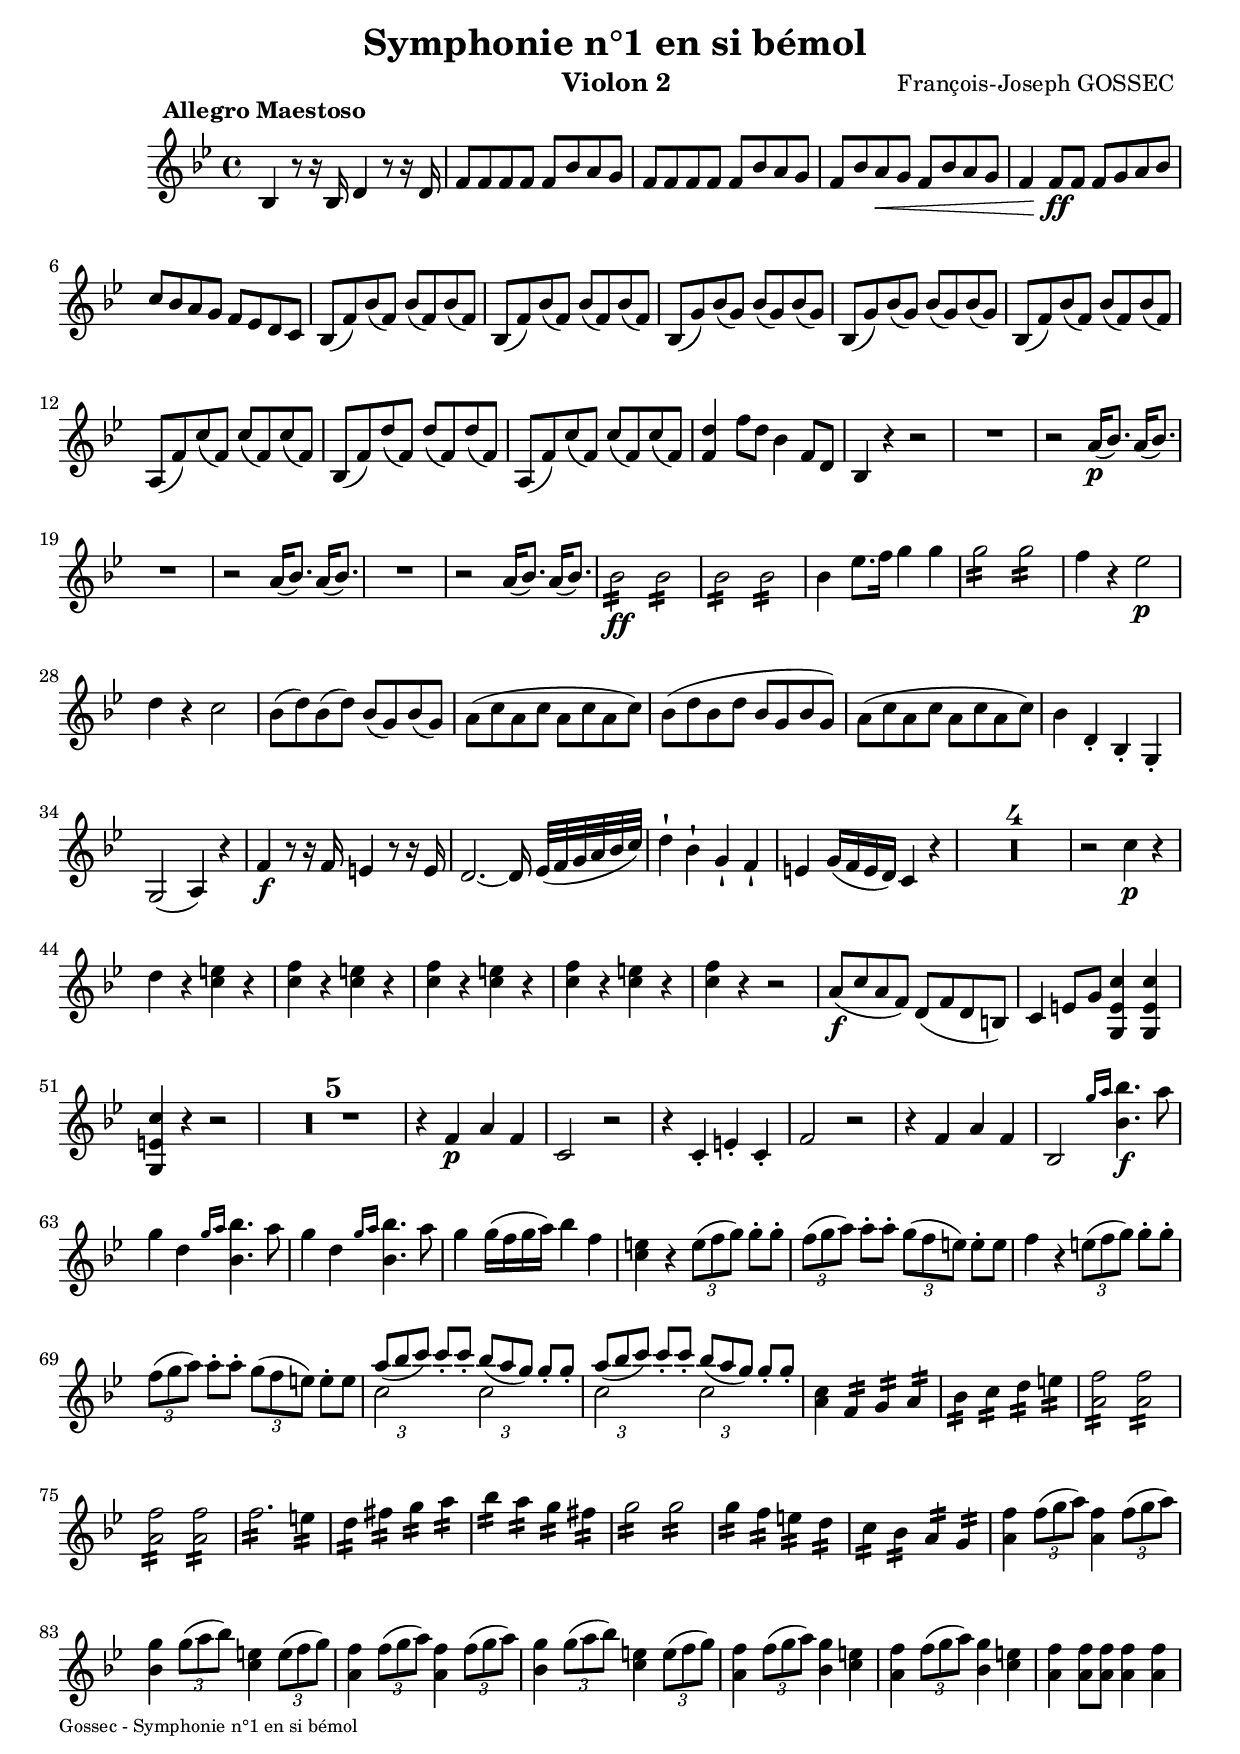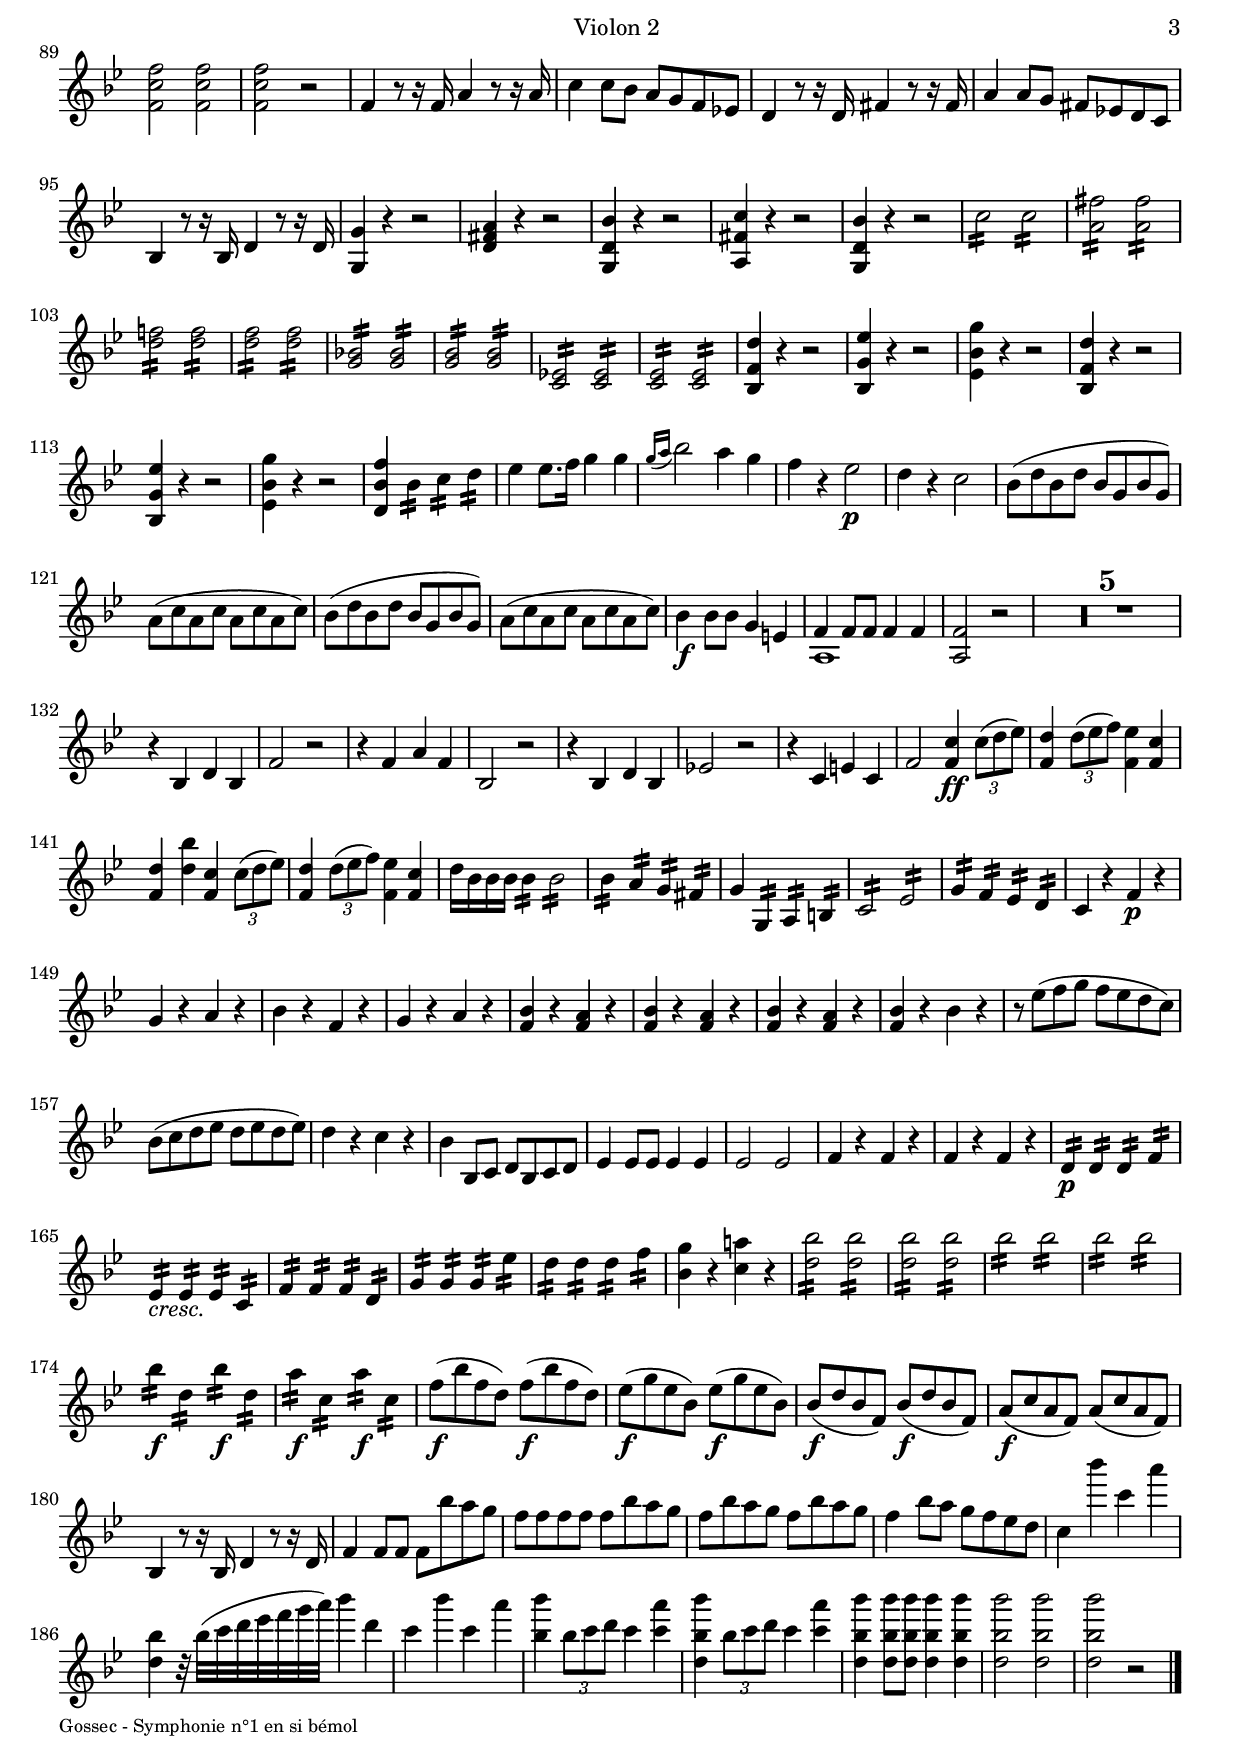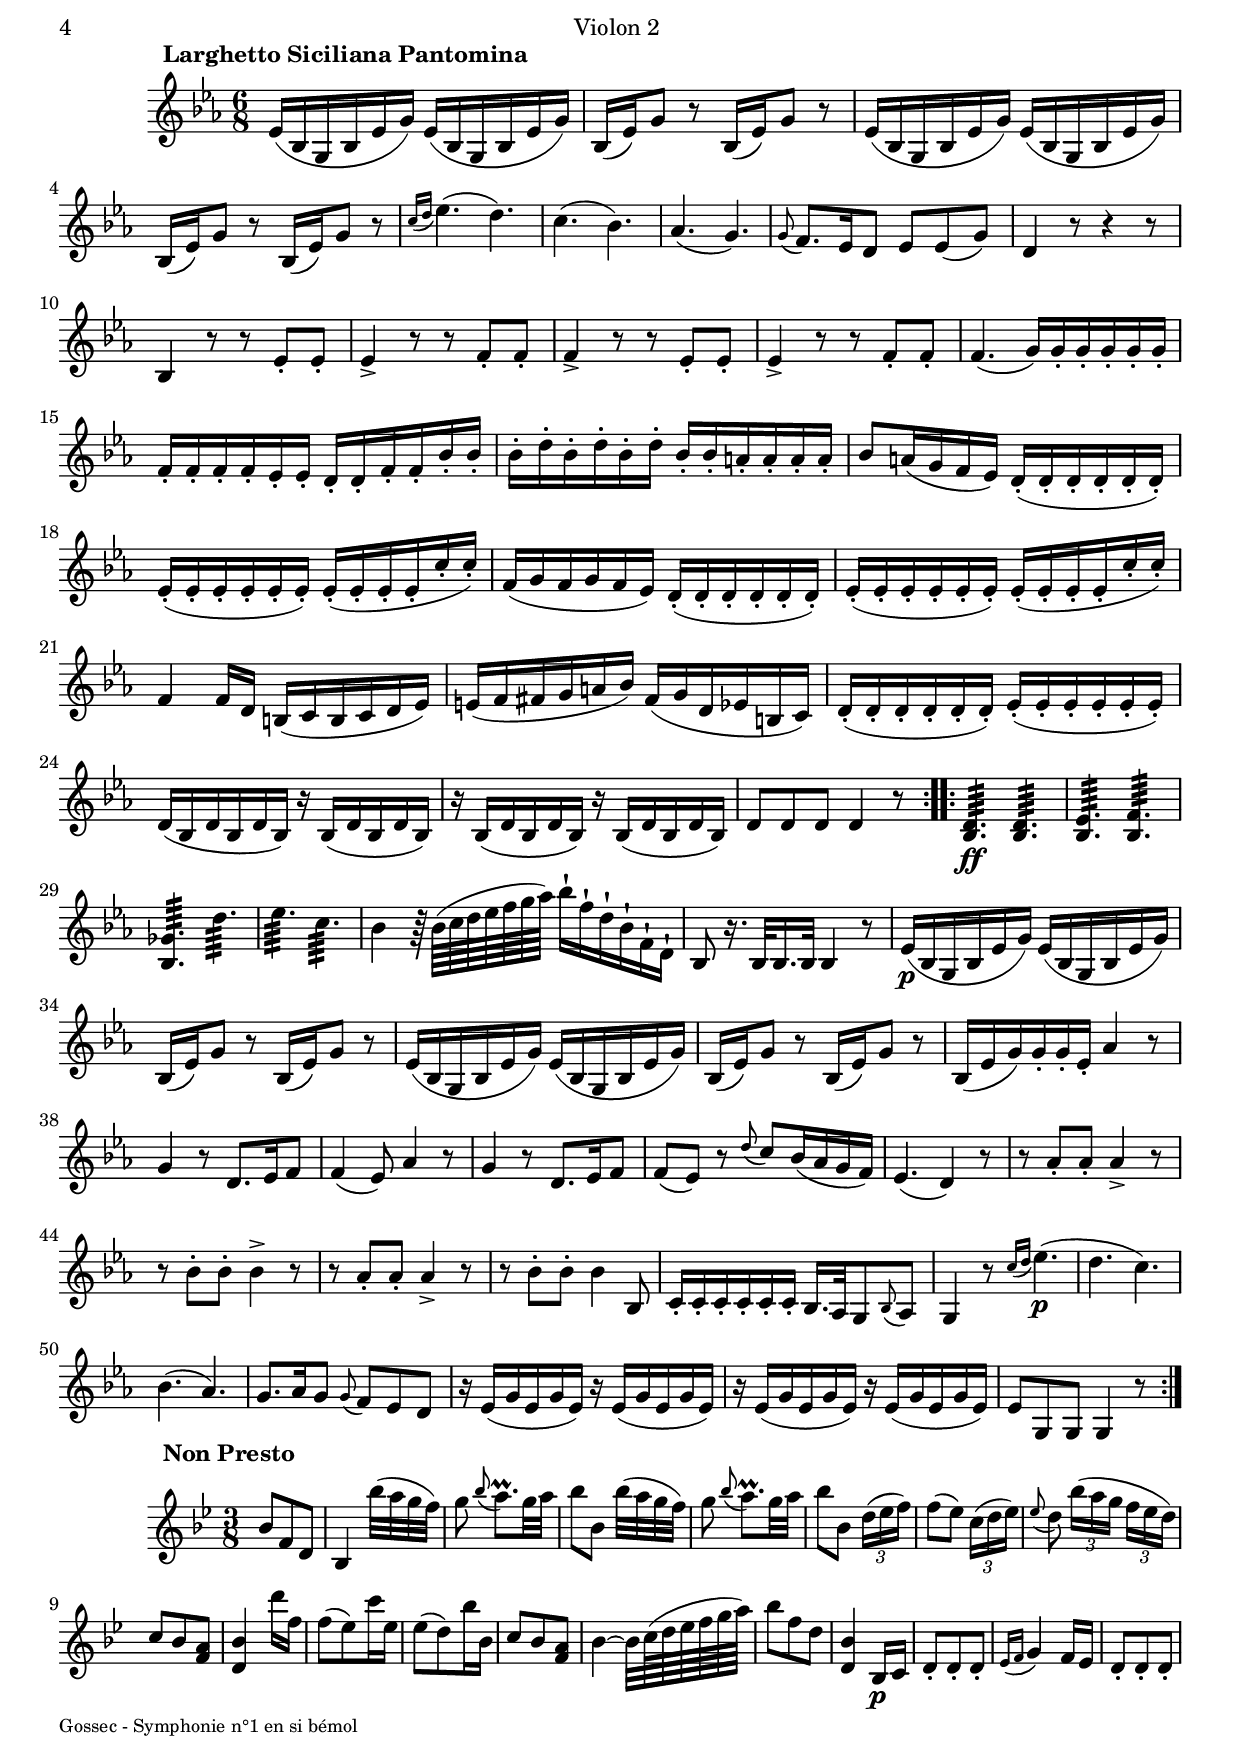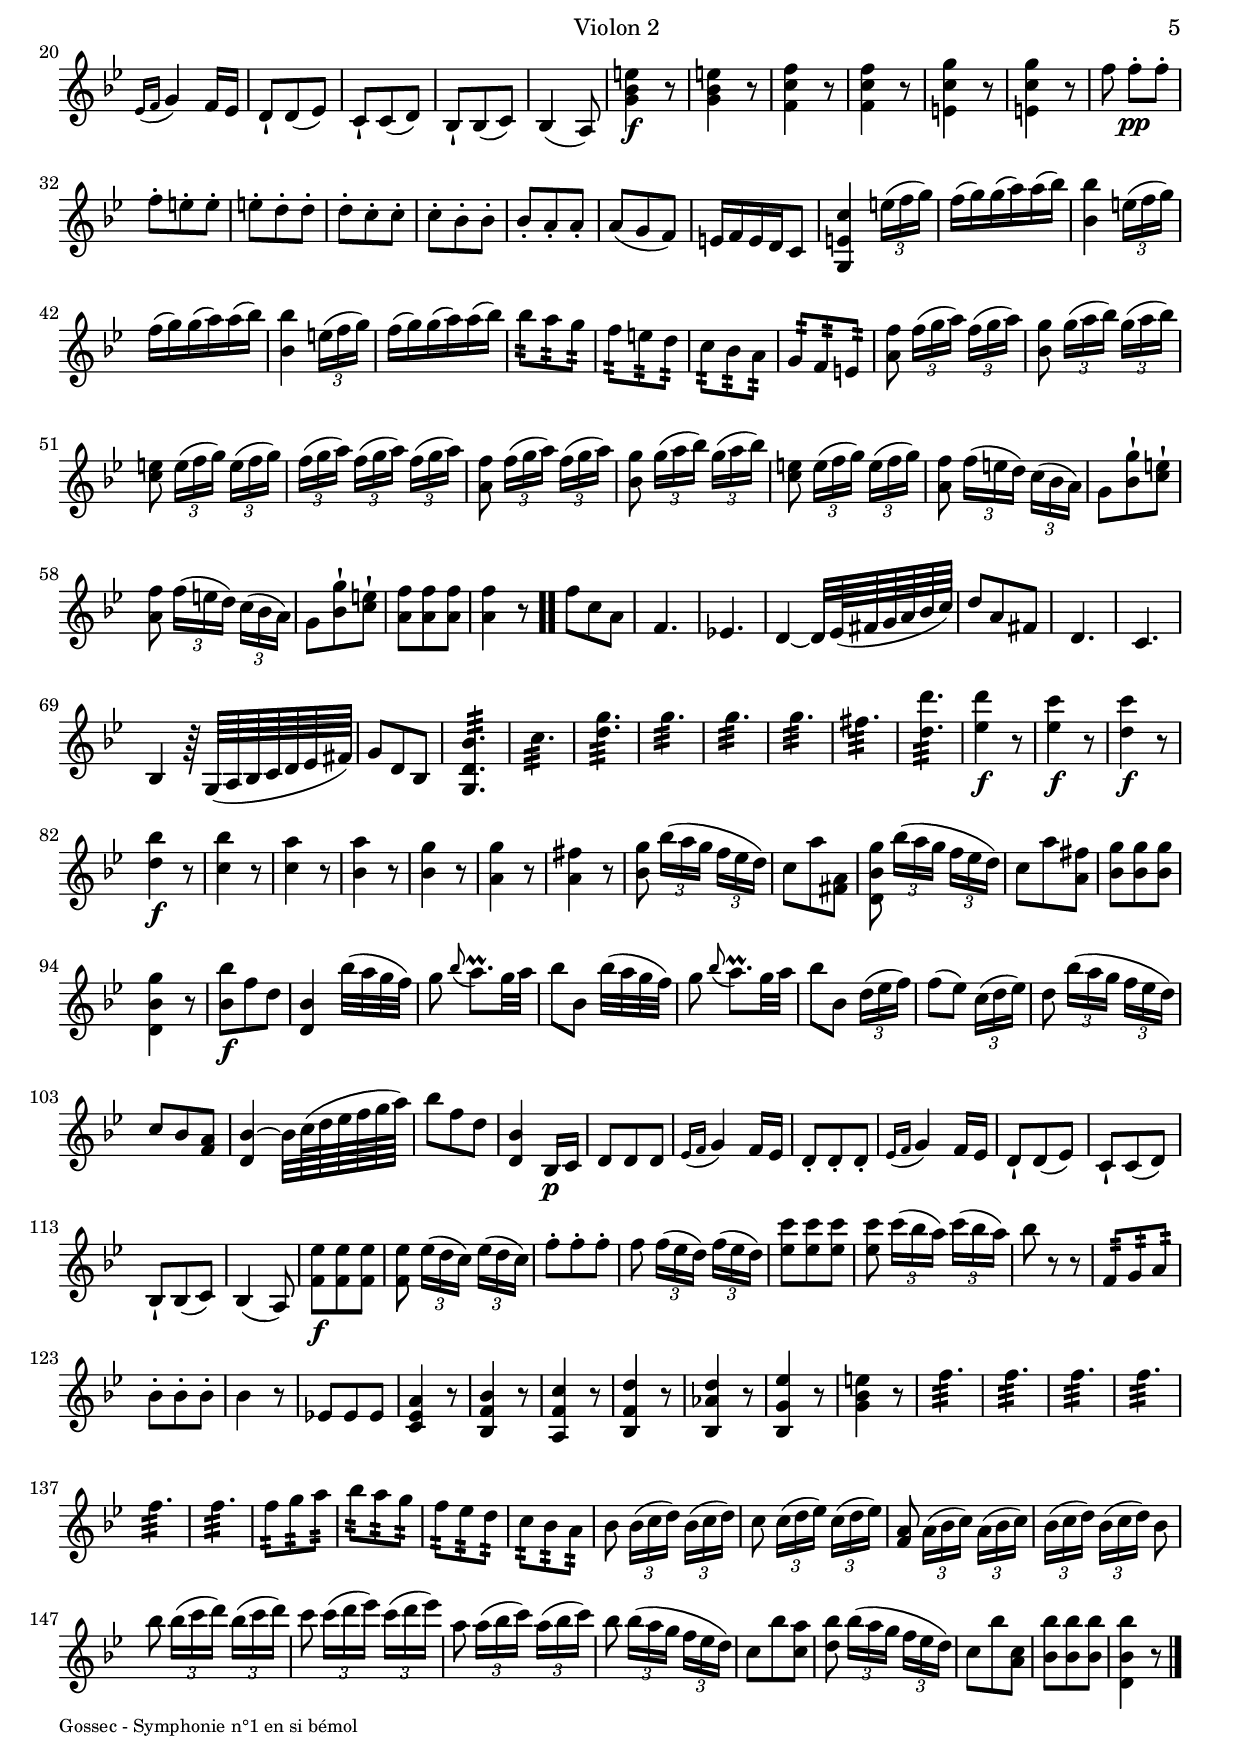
\version "2.10.25"

\paper{ #(define page-breaking ly:page-turn-breaking)
         top-margin = 3.0
         bottom-margin = 3.0
         before-title-space = 3.0
         page-top-space = 5.0
         between-system-padding = 3.0
         oddFooterMarkup = \markup {\tiny {"Gossec - Symphonie n°1 en si bémol "}}
         #(set-global-staff-size 24)  
         first-page-number = 2
         ragged-last-bottom = ##f
     }

\book{
\header {
    title = 	"Symphonie n°1 en si bémol "
    composer =	"François-Joseph GOSSEC "
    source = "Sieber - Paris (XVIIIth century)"
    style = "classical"
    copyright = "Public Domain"
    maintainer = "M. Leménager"
    instrument =	"Violon 2 "
}


\score {
      \new Staff {
         ﻿\version "2.10.25"      %Gossec - Symphonie si bémol
                        %Violon2 - 1er mvt
\relative c''{
\clef treble
\key bes \major
\time 4/4




bes,4 r8 r16 bes d4 r8 r16 d
f8 f f f f bes a g
f f f f f bes a g
f bes a\< g f bes a g
f4 f8\ff f f g a bes
c bes a g f ees d c
bes( f') bes( f) bes( f) bes( f)
bes,( f') bes( f) bes( f) bes( f)
bes,( g') bes( g) bes( g) bes( g)
bes,( g') bes( g) bes( g) bes( g)
bes,( f') bes( f) bes( f) bes( f)
a,( f') c'( f,) c'( f,) c'( f,)
bes,( f') d'( f,) d'( f,) d'( f,) 
a,( f') c'( f,) c'( f,) c'( f,)
<f d'>4 f'8 d bes4 f8 d
bes4 r r2
R1
r2 a'16(\p bes8.) a16( bes8.)
R1
r2 a16( bes8.) a16( bes8.)
R1
r2 a16( bes8.) a16( bes8.)
bes2:16\ff bes:
bes: bes:
bes4 ees8. f16 g4 g
g2:16 g:
f4 r ees2\p
d4 r c2
bes8( d) bes( d) bes( g) bes( g)
a( c a c a c a c)
bes( d bes d bes g bes g)
a( c a c a c a c)
bes4 d,-. bes-. g-.
g2( a4) r
f'4\f r8 r16 f e4 r8 r16 e
d2. ~ d16 ees32([ f g a bes c)]
d4-| bes-| g-| f-|
e g16( f e d) c4 r
\set Score.skipBars = ##t R1 * 4
%
%
%
r2 c'4\p r
d r <c e> r
<c f> r <c e> r
<c f> r <c e> r
<c f> r <c e> r
<c f> r r2
a8(\f c a f) d( f d b)
c4 e8 g <g, e' c'>4 <g e' c'> 
<g e' c'>r r2
\set Score.skipBars = ##t R1 * 5
%
%
%
%
r4 f'\p a f
c2 r
r4 c-. e-. c-.
f2 r
r4 f a f
bes,2 \grace {g''16[ a]} <bes, bes'>4.\f a'8
g4 d \grace {g16[ a]} <bes, bes'>4. a'8
g4 d \grace {g16[ a]} <bes, bes'>4. a'8
g4 g16( f g a) bes4 f
<c e> r \times 2/3 {e8( f g)} g8-. g-.
\times 2/3 {f8( g a)} a8-. a-. \times 2/3 {g8( f e)} e8-. e
f4 r \times 2/3 {e8( f g)} g8-. g-.
\times 2/3 {f8( g a)} a8-. a-. \times 2/3 {g8( f e)} e8-. e
<<{\stemDown c2 c}\\{\stemUp \times 2/3 {a'8( bes c)} c8-. c-. \times 2/3 {bes8( a g)} g8-. g-.}>>
<<{\stemDown c,2 c}\\{\stemUp \times 2/3 {a'8( bes c)} c8-. c-. \times 2/3 {bes8( a g)} g8-. g-.}>>
<c, a>4 f,4:16 g: a:
bes: c: d: e:
<a, f'>2:16 <a f'>:
<a f'>: <a f'>:
f'2.:16 e4:16
d: fis: g: a:
bes: a: g: fis:
g2:16 g:
g4:16 f: e: d: 
c: bes: a: g:
<a f'>4 \times 2/3 {f'8( g a)} <a, f'>4 \times 2/3 {f'8( g a)} 
<bes, g'>4 \times 2/3 {g'8( a bes)} <c, e>4 \times 2/3 {e8( f g)} 
<a, f'>4 \times 2/3 {f'8( g a)} <a, f'>4 \times 2/3 {f'8( g a)} 
<bes, g'>4 \times 2/3 {g'8( a bes)} <c, e>4 \times 2/3 {e8( f g)} 
<a, f'>4 \times 2/3 {f'8( g a)} <bes, g'>4 <c e>
<a f'>4 \times 2/3 {f'8( g a)} <bes, g'>4 <c e>
<a f'> <a f'>8 <a f'> <a f'>4 <a f'>
<f c' f>2 <f c' f>
<f c' f> r
f4 r8 r16 f a4 r8 r16 a
c4 c8 bes a g f ees!
d4 r8 r16 d fis4 r8 r16 fis
a4 a8 g fis ees! d c
bes4 r8 r16 bes d4 r8 r16 d
<g, g'>4 r r2
<d' fis a>4 r r2
<g, d' bes'>4 r r2
<a fis' c'>4 r r2
<g d' bes'>4 r r2
c'2:16 c:
<a fis'>: <a fis'>:
<d f!>: <d f>:
<d f>: <d f>:
<g, bes!>: <g bes>:
<g bes>: <g bes>:
<c, ees!>: <c ees>:
<c ees>: <c ees>:
<bes f' d'>4 r r2
<bes g' ees'>4 r r2
<ees bes' g'>4 r r2
<bes f' d'>4 r r2
<bes g' ees'>4 r r2
<ees bes' g'>4 r r2
<d bes' f'>4 bes'4:16 c: d:
ees4 ees8. f16 g4 g
\appoggiatura {g16[ a]} bes2 a4 g
f r ees2\p
d4 r c2
bes8( d bes d bes g bes g)
a( c a c a c a c)
bes8( d bes d bes g bes g)
a( c a c a c a c)
bes4\f bes8 bes g4 e
<<{a,1}\\{\stemUp f'4 f8 f f4 f}>>
<a, f'>2 r
\set Score.skipBars = ##t R1 * 5
%
%
%
%
r4 bes d bes
f'2 r
r4 f a f
bes,2 r
r4 bes d bes
ees!2 r
r4 c e c
f2 <f c'>4\ff \times 2/3 {c'8( d ees)}
<f, d'>4 \times 2/3 {d'8( ees f)} <f, ees'>4 <f c'>
<f d'> <d' bes'> <f, c'> \times 2/3 {c'8( d ees)}
<f, d'>4 \times 2/3 {d'8( ees f)} <f, ees'>4 <f c'>
d'16 bes bes bes bes4:16 bes2:16
bes4:16 a: g: fis:
g4 g,: a: b:
c2:16 ees:
g4:16 f: ees: d:
c4 r f\p r
g r a r 
bes r f r 
g r a r
<f bes> r <f a> r
<f bes> r <f a> r
<f bes> r <f a> r
<f bes> r bes r
r8 ees( f g f ees d c)
bes( c d ees d ees d ees)
d4 r c r
bes bes,8 c d bes c d
ees4 ees8 ees ees4 ees
ees2 ees
f4 r f r
f r f r
d4:16\p d: d: f:
ees:_\markup{\italic "cresc."} ees: ees: c:
f: f: f: d:
g: g: g: ees':
d: d: d: f:
<bes, g'>4 r <c a'!> r
<d bes'>2:16 <d bes'>:
<d bes'>: <d bes'>:
bes': bes:
bes: bes:
bes4:16\f d,: bes':\f d,:
a':\f c,: a':\f c,:
f8(\f bes f d) f(\f bes f d)
ees(\f g ees bes) ees(\f g ees bes)
bes(\f d bes f) bes(\f d bes f)
a(\f c a f) a( c a f)
bes,4 r8 r16 bes d4 r8 r16 d
f4 f8 f f bes' a g 
f f f f f bes a g
f bes a g f bes a g
f4 bes8 a g f ees d
c4 bes'' c, a'
<d,, bes'> r32 bes'([ c d ees f g a)] bes4 d,
c bes' c, a'
<bes, bes'> \times 2/3 {bes8 c d} c4 <c a'>
<d, bes' bes'> \times 2/3 {bes'8 c d} c4 <c a'>
<d, bes' bes'> <d bes' bes'>8 <d bes' bes'>  <d bes' bes'>4 <d bes' bes'> 
<d bes' bes'>2 <d bes' bes'>
<d bes' bes'> r \bar "|." 
}
}
         \header { piece =  \markup {\hspace #+10.0 \bold "Allegro Maestoso"}     
                  opus = ""  }
}
\score {
      \new Staff {
         \version "2.10.25"      %Gossec - Symphonie si b�mol
                        %Violon2 - 2e mvt  
\relative c''{
\clef treble
\key ees \major
\time 6/8




ees,16( bes g bes ees g) ees( bes g bes ees g)
bes,( ees) g8 r bes,16( ees) g8 r
ees16( bes g bes ees g) ees( bes g bes ees g)
bes,( ees) g8 r bes,16( ees) g8 r
\appoggiatura {c16[ d]} ees4.( d)
c( bes)
aes( g)
\appoggiatura g8 f8. ees16 d8 ees ees( g)
d4 r8 r4 r8
bes4 r8 r ees-. ees-.
ees4-> r8 r f-. f-.
f4-> r8 r ees-. ees-.
ees4-> r8 r f-. f-.
f4.( g16) g-. g-. g-. g-. g-. 
f-. f-. f-. f-. ees-. ees-. d-. d-. f-. f-. bes-. bes-.
bes-. d-. bes-. d-. bes-. d-. bes-. bes-. a-. a-. a-. a-.
bes8 a16( g f ees) d-.( d-. d-. d-. d-. d-.)
ees-.( ees-. ees-. ees-. ees-. ees-.) ees-.( ees-. ees-. ees-. c'-. c-.)
f,( g f g f ees) d-.( d-. d-. d-. d-. d-.)
ees-.( ees-. ees-. ees-. ees-. ees-.) ees-.( ees-. ees-. ees-. c'-. c-.)
f,4 f16 d b( c b c d ees)
e( f fis g a bes) fis( g d ees b c)     % SIEBER: 10e double-croche, e b�carre
d-.( d-. d-. d-. d-. d-.) ees-.( ees-. ees-. ees-. ees-. ees-.)
d( bes d bes d bes) r bes( d bes d bes)
r bes( d bes d bes) r bes( d bes d bes)
d8 d d d4 r8 \bar ":|:"
<bes d>4.:64\ff <bes d>:
<bes ees>: <bes f'>:
<bes ges'>: d':
ees: c:
bes4 r64 bes( c d ees f g aes) bes16-| f-| d-| bes-| f-| d-|
bes8 r16. bes32 bes16. bes32 bes4 r8     % SIEBER: bes8. bes16 bes8. bes16 bes4 r8    COPIE RYTHME DES BASSES
ees16(\p bes g bes ees g) ees( bes g bes ees g)
bes,( ees) g8 r bes,16( ees) g8 r
ees16( bes g bes ees g) ees( bes g bes ees g)
bes,( ees) g8 r bes,16( ees) g8 r
bes,16( ees g) g-. g-. ees-. aes4 r8
g4 r8 d8. ees16 f8
f4( ees8) aes4 r8
g4 r8 d8. ees16 f8
f( ees) r \appoggiatura d' c bes16( aes g f)
ees4.( d4) r8
r aes'-. aes-. aes4-> r8
r bes-. bes-. bes4-> r8
r aes-. aes-. aes4-> r8
r bes-. bes-. bes4 bes,8
c16-. c-. c-. c-. c-. c-. bes16. aes32 g8 \appoggiatura bes aes
g4 r8 \appoggiatura {c'16[ d]} ees4.\p(
d c)
bes( aes)
g8. aes16 g8 \appoggiatura g f ees d
\repeat unfold 4 {r16 ees( g ees g ees)}
%
ees8 g, g g4 r8 \bar ":|" 
}
}
         \header { piece = \markup {\hspace #+10.0 \bold "Larghetto Siciliana Pantomina"}
                  opus = ""  }
}
\score {
      \new Staff {
         \version "2.10.25"      %Gossec - Symphonie si b�mol
                        %Violon2 - 3e mvt  
\relative c''{
\clef treble
\key bes \major
\time 3/8




bes8 f d
bes4 bes''32( a g f)
g8 \appoggiatura bes a8.\prall[ g32 a]
bes8 bes, bes'32([ a g f)]
g8 \appoggiatura bes a8.\prall[ g32 a]
bes8 bes, \times 2/3 {d16([ ees f)]}
f8( ees) \times 2/3 {c16([ d ees)]}
\appoggiatura ees8 d \times 2/3 {bes'16([ a g]} \times 2/3 {f[ ees d)]}
c8 bes <f a>
<d bes'>4 d''16 f,
f8( ees) c'16 ees,
ees8( d) bes'16 bes,
c8 bes <f a>
bes4 ~ bes32[ c64( d ees f g a)]
bes8 f d
<d, bes'>4 bes16\p c
d8-. d-. d-.
\appoggiatura {ees16[ f]} g4 f16 ees
d8-. d-. d-.
\appoggiatura {ees16[ f]} g4 f16 ees
d8-| d( ees)
c-| c( d)
bes-| bes( c)
bes4( a8)
<g' bes e>4\f r8
<g bes e>4 r8
<f c' f>4 r8
<f c' f>4 r8
<e c' g'>4 r8
<e c' g'>4 r8
f' f-.\pp[ f-.]
f-. e-. e-.
e-. d-. d-.
d-. c-. c-.
c-. bes-. bes-.
bes-. a-. a-.
a( g f)
e16 f e d) c8
<g e' c'>4 \times 2/3 {e''16([ f g)]}
f16( g) g( a) a( bes)
<bes, bes'>4 \times 2/3 {e16([ f g)]}
f16( g) g( a) a( bes)
<bes, bes'>4 \times 2/3 {e16([ f g)]}
f16( g) g( a) a( bes)
bes8:32  a: g:
f: e: d:
c: bes: a:
g: f: e:
<a f'>8 \times 2/3 {f'16([ g a)]} \times 2/3 {f16([ g a)]} 
< bes, g'>8 \times 2/3 {g'16([ a bes)]} \times 2/3 {g16([ a bes)]}
<c, e>8 \times 2/3 {e16([ f g)]} \times 2/3 {e16([ f g)]}
\times 2/3 {f16([ g a)]} \times 2/3 {f16([ g a)]} \times 2/3 {f16([ g a)]} 
<a, f'>8 \times 2/3 {f'16([ g a)]} \times 2/3 {f16([ g a)]} 
< bes, g'>8 \times 2/3 {g'16([ a bes)]} \times 2/3 {g16([ a bes)]}
<c, e>8 \times 2/3 {e16([ f g)]} \times 2/3 {e16([ f g)]}
<a, f'>8 \times 2/3 {f'16([ e d)]} \times 2/3 {c16([ bes a)]}
g8 <bes g'>-| <c e>-|
<a f'>8 \times 2/3 {f'16([ e d)]} \times 2/3 {c16([ bes a)]}
g8 <bes g'>-| <c e>-|
<a f'> <a f'> <a f'>
<a f'>4 r8 \bar ".|."
f' c a
f4.
ees!
d4 ~ d32[ ees64( fis g a bes c)]
d8 a fis
d4.
c
bes4 r64 g( a bes c d ees fis)
g8 d bes
<g d' bes'>4.:32
c':
<d g>:
g:
g:
g:
fis:
<d d'>:
<ees d'>4\f r8
<ees c'>4\f r8
<d c'>4\f r8
<d bes'>4\f r8
<c bes'>4 r8
<c a'>4 r8
<bes a'>4 r8
<bes g'>4 r8
<a g'>4 r8
<a fis'>4 r8
<bes g'> \times 2/3 {bes'16([ a g]} \times 2/3 {f16[ ees d])}
c8 a' <a, fis>
<d, bes' g'> \times 2/3 {bes''16([ a g]} \times 2/3 {f16[ ees d])}
c8 a' <a, fis'>
<bes g'> <bes g'> <bes g'> 
<d, bes' g'>4 r8
<bes' bes'>8\f f' d
<d, bes'>4 bes''32([ a g f])
g8 \appoggiatura bes a8.\prall[ g32 a]
bes8 bes, bes'32([ a g f)]
g8 \appoggiatura bes a8.\prall[ g32 a]
bes8 bes, \times 2/3 {d16([ ees f)]}
f8( ees) \times 2/3 {c16([ d ees)]}
d8 \times 2/3 {bes'16([ a g]} \times 2/3 {f[ ees d)]}
c8 bes <f a>
<d bes'>4 ~ bes'32[ c64( d ees f g a)]
bes8 f d
<d, bes'>4 bes16\p c
d8 d d
\appoggiatura {ees16[ f]} g4 f16 ees
d8-. d-. d-.
\appoggiatura {ees16[ f]} g4 f16 ees
d8-| d( ees)
c-| c( d)
bes-| bes( c)
bes4( a8)
<f' ees'>\f <f ees'> <f ees'>
<f ees'> \times 2/3 {ees'16([ d c)]} \times 2/3 {ees16([ d c)]}
f8-. f-. f-.
f \times 2/3 {f16([ ees d)]} \times 2/3 {f16([ ees d)]}
<ees c'>8 <ees c'> <ees c'>
<ees c'> \times 2/3 {c'16([ bes a)]} \times 2/3 {c16([ bes a)]}
bes8 r r
f,8:32 g: a:
bes8-. bes-. bes-.
bes4 r8
ees,! ees ees
<c ees a>4 r8
<bes f' bes>4 r8
<a f' c'>4 r8
<bes f' d'>4 r8
<bes aes' d>4 r8
<bes g' ees'>4 r8
<g' bes e>4 r8
f'4.:32
f:
f:
f:
f:
f:
f8:32 g: a:
bes: a: g:
f: ees: d:
c: bes: a:
bes8 \times 2/3 {bes16([ c d)]} \times 2/3 {bes16([ c d)]}
c8 \times 2/3 {c16([ d ees)]} \times 2/3 {c16([ d ees)]}
<f, a>8 \times 2/3 {a16([ bes c)]} \times 2/3 {a16([ bes c)]}
\times 2/3 {bes16([ c d)]} \times 2/3 {bes16([ c d)]} bes8
bes'8 \times 2/3 {bes16([ c d)]} \times 2/3 {bes16([ c d)]}
c8 \times 2/3 {c16([ d ees)]} \times 2/3 {c16([ d ees)]}
a,8 \times 2/3 {a16([ bes c)]} \times 2/3 {a16([ bes c)]}
bes8  \times 2/3 {bes16([ a g]} \times 2/3 {f16[ ees d])}
c8 bes' <c, a'>
<d bes'> \times 2/3 {bes'16([ a g]} \times 2/3 {f16[ ees d])}
c8 bes' <c, a>
<bes bes'> <bes bes'> <bes bes'> 
<d, bes' bes'>4 r8 \bar "|." 
}
}
         \header { piece = \markup {\hspace #+10.0 \bold "Non Presto"}
                  opus = ""  }
}
}
